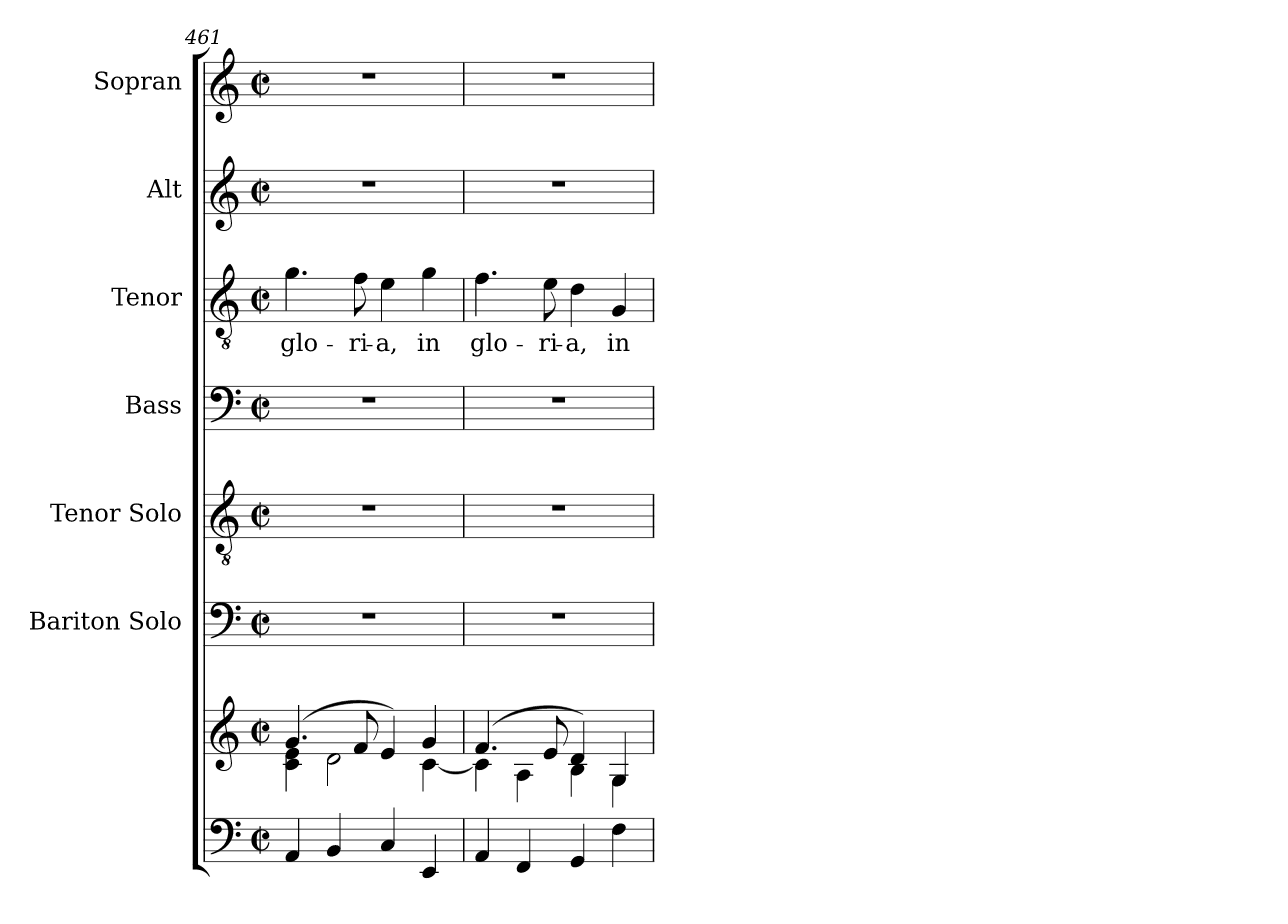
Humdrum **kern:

**kern	**kern	**kern	**kern	**kern	**kern	**text	**kern	**kern
*part7	*part7	*part6	*part5	*part4	*part3	*part3	*part2	*part1
*staff8	*staff7	*staff6	*staff5	*staff4	*staff3	*staff3	*staff2	*staff1
*	*	*I"Bariton Solo	*I"Tenor Solo	*I"Bass	*I"Tenor	*	*I"Alt	*I"Sopran
*	*	*	*	*I'B.	*I'T.	*	*I'A.	*I'S.
*clefF4	*clefG2	*clefF4	*clefGv2	*clefF4	*clefGv2	*	*clefG2	*clefG2
*k[]	*k[]	*k[]	*k[]	*k[]	*k[]	*	*k[]	*k[]
*C:	*C:	*C:	*C:	*C:	*C:	*	*C:	*C:
*M2/2	*M2/2	*M2/2	*M2/2	*M2/2	*M2/2	*	*M2/2	*M2/2
*met(c|)	*met(c|)	*met(c|)	*met(c|)	*met(c|)	*met(c|)	*	*met(c|)	*met(c|)
=461	=461	=461	=461	=461	=461	=461	=461	=461
*	*^	*	*	*	*	*	*	*
!	!	!	!	!	!	!	!LO:LY:b	!	!
4AA/	(4.g/	4c\ 4e\	1r	1r	1r	4.g\	glo-	1r	1r
4BB/	.	2d\	.	.	.	.	.	.	.
!	!	!	!	!	!	!	!LO:LY:b	!	!
.	8f/	.	.	.	.	8f\	-ri-	.	.
!	!	!	!	!	!	!	!LO:LY:b	!	!
4C/	4e/)	.	.	.	.	4e\	-a,	.	.
!	!	!	!	!	!	!	!LO:LY:b	!	!
4EE/	4g/	[<4c\	.	.	.	4g\	in	.	.
=462	=462	=462	=462	=462	=462	=462	=462	=462	=462
!	!	!	!	!	!	!	!LO:LY:b	!	!
4AA/	(4.f/	4c\]	1r	1r	1r	4.f\	glo-	1r	1r
4FF/	.	4A\	.	.	.	.	.	.	.
!	!	!	!	!	!	!	!LO:LY:b	!	!
.	8e/	.	.	.	.	8e\	-ri-	.	.
!	!	!	!	!	!	!	!LO:LY:b	!	!
4GG/	4d/)	4B\	.	.	.	4d\	-a,	.	.
!	!	!	!	!	!	!	!LO:LY:b	!	!
4F\	4G/	4G\	.	.	.	4G/	in	.	.
*	*v	*v	*	*	*	*	*	*	*
=	=	=	=	=	=	=	=	=
*-	*-	*-	*-	*-	*-	*-	*-	*-
